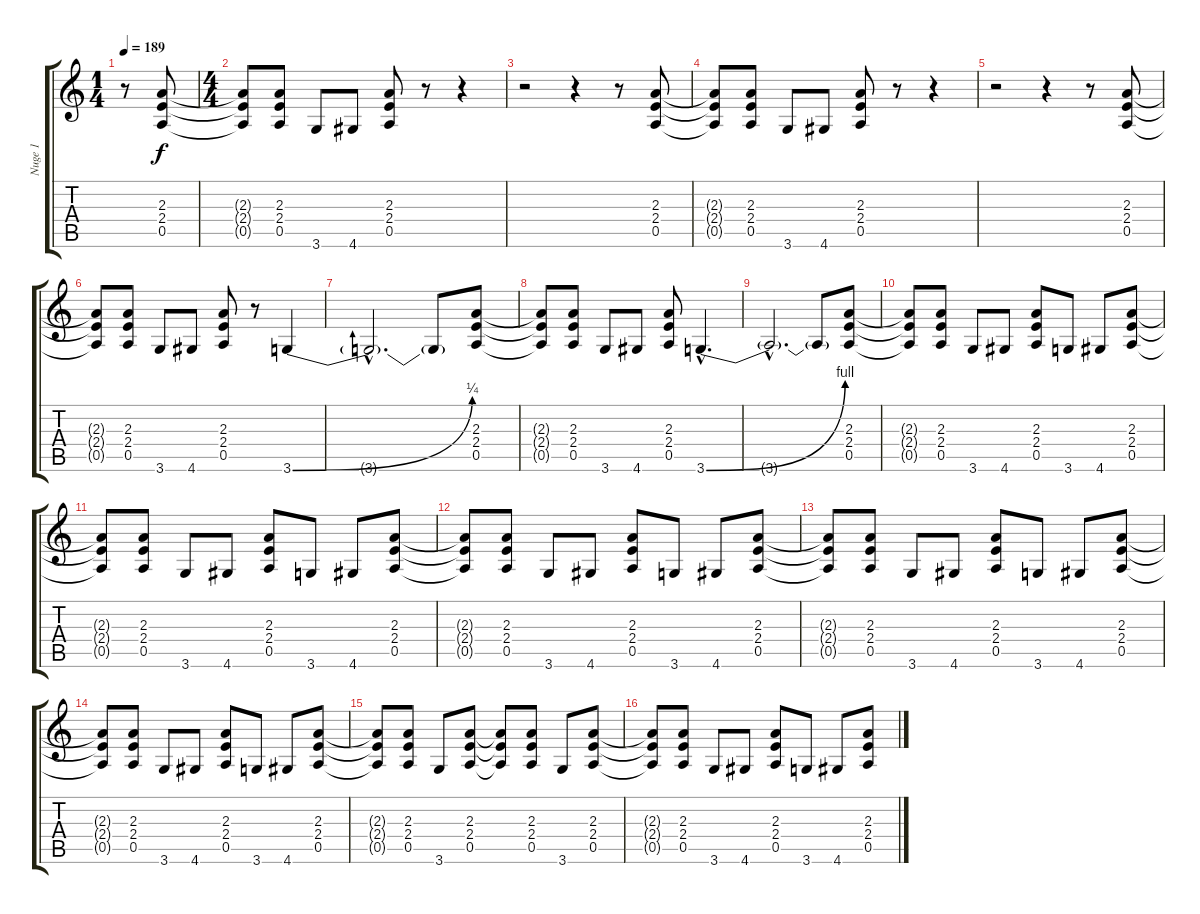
\track ("Nuge 1" "Nuge 1") {instrument overdrivenguitar}
\staff {score tabs}
\tuning (E4 B3 G3 D3 A2 E2) {hide}
\ts (1 4)
\tempo 189
\clef g2
\ks c
r.8{dy f instrument overdrivenguitar} (2.3 2.4 0.5).8 |
\ts (4 4)
(2.3{t} 2.4{t} 0.5{t}).8 (2.3 2.4 0.5).8 3.6.8 4.6.8 (2.3 2.4 0.5).8 r.8 r.4 |
r.2 r.4 r.8 (2.3 2.4 0.5).8 |
(2.3{t} 2.4{t} 0.5{t}).8 (2.3 2.4 0.5).8 3.6.8 4.6.8 (2.3 2.4 0.5).8 r.8 r.4 |
r.2 r.4 r.8 (2.3 2.4 0.5).8 |
(2.3{t} 2.4{t} 0.5{t}).8 (2.3 2.4 0.5).8 3.6.8 4.6.8 (2.3 2.4 0.5).8 r.8 3.6{be (bend 0 0 60 1)}.4 |
3.6{hac t}.2{d} 3.6{t}.8 (2.3 2.4 0.5).8 |
(2.3{t} 2.4{t} 0.5{t}).8 (2.3 2.4 0.5).8 3.6.8 4.6.8 (2.3 2.4 0.5).8 3.6{be (bend 0 0 60 4) hac}.4{d} |
3.6{hac t}.2{d} 3.6{t}.8 (2.3 2.4 0.5).8 |
(2.3{t} 2.4{t} 0.5{t}).8 (2.3 2.4 0.5).8 3.6.8 4.6.8 (2.3 2.4 0.5).8 3.6.8 4.6.8 (2.3 2.4 0.5).8 |
(2.3{t} 2.4{t} 0.5{t}).8 (2.3 2.4 0.5).8 3.6.8 4.6.8 (2.3 2.4 0.5).8 3.6.8 4.6.8 (2.3 2.4 0.5).8 |
(2.3{t} 2.4{t} 0.5{t}).8 (2.3 2.4 0.5).8 3.6.8 4.6.8 (2.3 2.4 0.5).8 3.6.8 4.6.8 (2.3 2.4 0.5).8 |
(2.3{t} 2.4{t} 0.5{t}).8 (2.3 2.4 0.5).8 3.6.8 4.6.8 (2.3 2.4 0.5).8 3.6.8 4.6.8 (2.3 2.4 0.5).8 |
(2.3{t} 2.4{t} 0.5{t}).8 (2.3 2.4 0.5).8 3.6.8 4.6.8 (2.3 2.4 0.5).8 3.6.8 4.6.8 (2.3 2.4 0.5).8 |
(2.3{t} 2.4{t} 0.5{t}).8 (2.3 2.4 0.5).8 3.6.8 (2.3 2.4 0.5).8 (2.3{t} 2.4{t} 0.5{t}).8 (2.3 2.4 0.5).8 3.6.8 (2.3 2.4 0.5).8 |
(2.3{t} 2.4{t} 0.5{t}).8 (2.3 2.4 0.5).8 3.6.8 4.6.8 (2.3 2.4 0.5).8 3.6.8 4.6.8 (2.3 2.4 0.5).8
